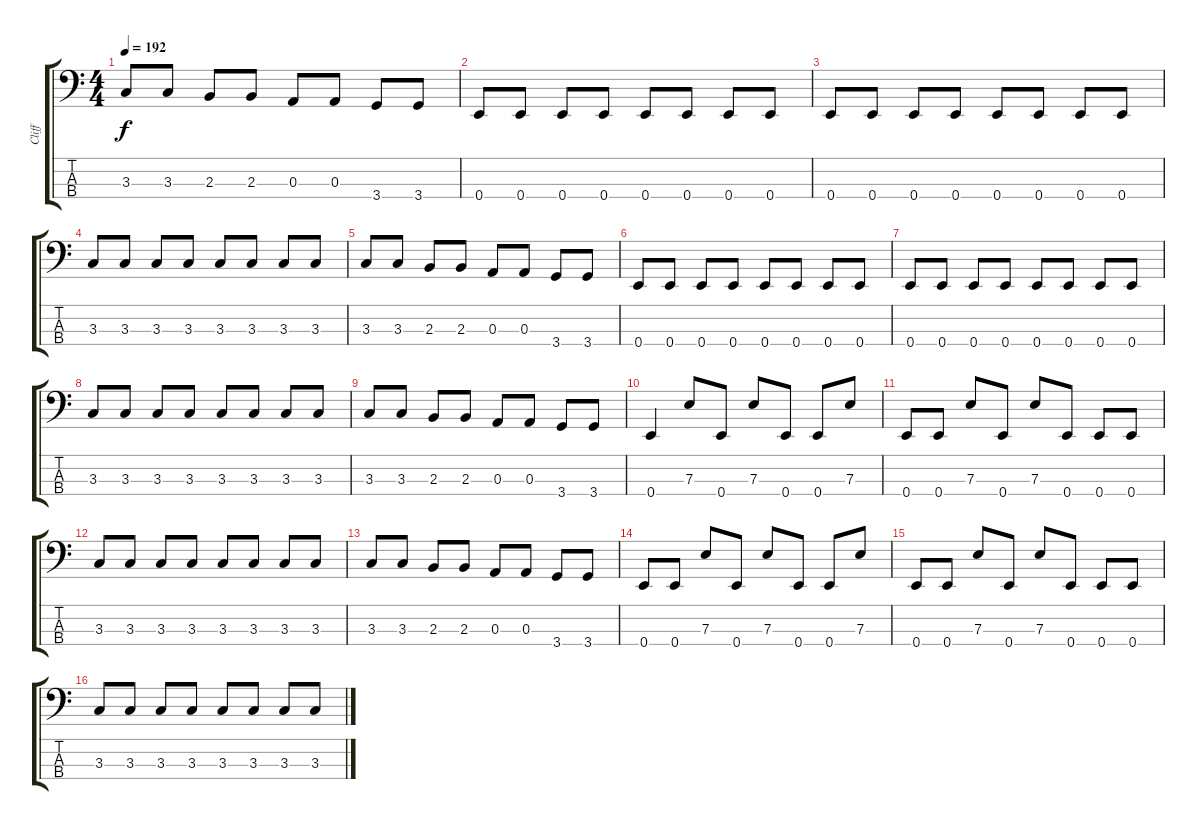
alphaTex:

\track ("Cliff" "Cliff") {instrument electricbassfinger}
\staff {score tabs}
\tuning (G2 D2 A1 E1) {hide}
\ts (4 4)
\tempo 192
\clef f4
\ks c
3.3.8{dy f} 3.3.8 2.3.8 2.3.8 0.3.8 0.3.8 3.4.8 3.4.8 |
0.4.8 0.4.8 0.4.8 0.4.8 0.4.8 0.4.8 0.4.8 0.4.8 |
0.4.8 0.4.8 0.4.8 0.4.8 0.4.8 0.4.8 0.4.8 0.4.8 |
3.3.8 3.3.8 3.3.8 3.3.8 3.3.8 3.3.8 3.3.8 3.3.8 |
3.3.8 3.3.8 2.3.8 2.3.8 0.3.8 0.3.8 3.4.8 3.4.8 |
0.4.8 0.4.8 0.4.8 0.4.8 0.4.8 0.4.8 0.4.8 0.4.8 |
0.4.8 0.4.8 0.4.8 0.4.8 0.4.8 0.4.8 0.4.8 0.4.8 |
3.3.8 3.3.8 3.3.8 3.3.8 3.3.8 3.3.8 3.3.8 3.3.8 |
3.3.8 3.3.8 2.3.8 2.3.8 0.3.8 0.3.8 3.4.8 3.4.8 |
0.4.4 7.3.8 0.4.8 7.3.8 0.4.8 0.4.8 7.3.8 |
0.4.8 0.4.8 7.3.8 0.4.8 7.3.8 0.4.8 0.4.8 0.4.8 |
3.3.8 3.3.8 3.3.8 3.3.8 3.3.8 3.3.8 3.3.8 3.3.8 |
3.3.8 3.3.8 2.3.8 2.3.8 0.3.8 0.3.8 3.4.8 3.4.8 |
0.4.8 0.4.8 7.3.8 0.4.8 7.3.8 0.4.8 0.4.8 7.3.8 |
0.4.8 0.4.8 7.3.8 0.4.8 7.3.8 0.4.8 0.4.8 0.4.8 |
3.3.8 3.3.8 3.3.8 3.3.8 3.3.8 3.3.8 3.3.8 3.3.8
